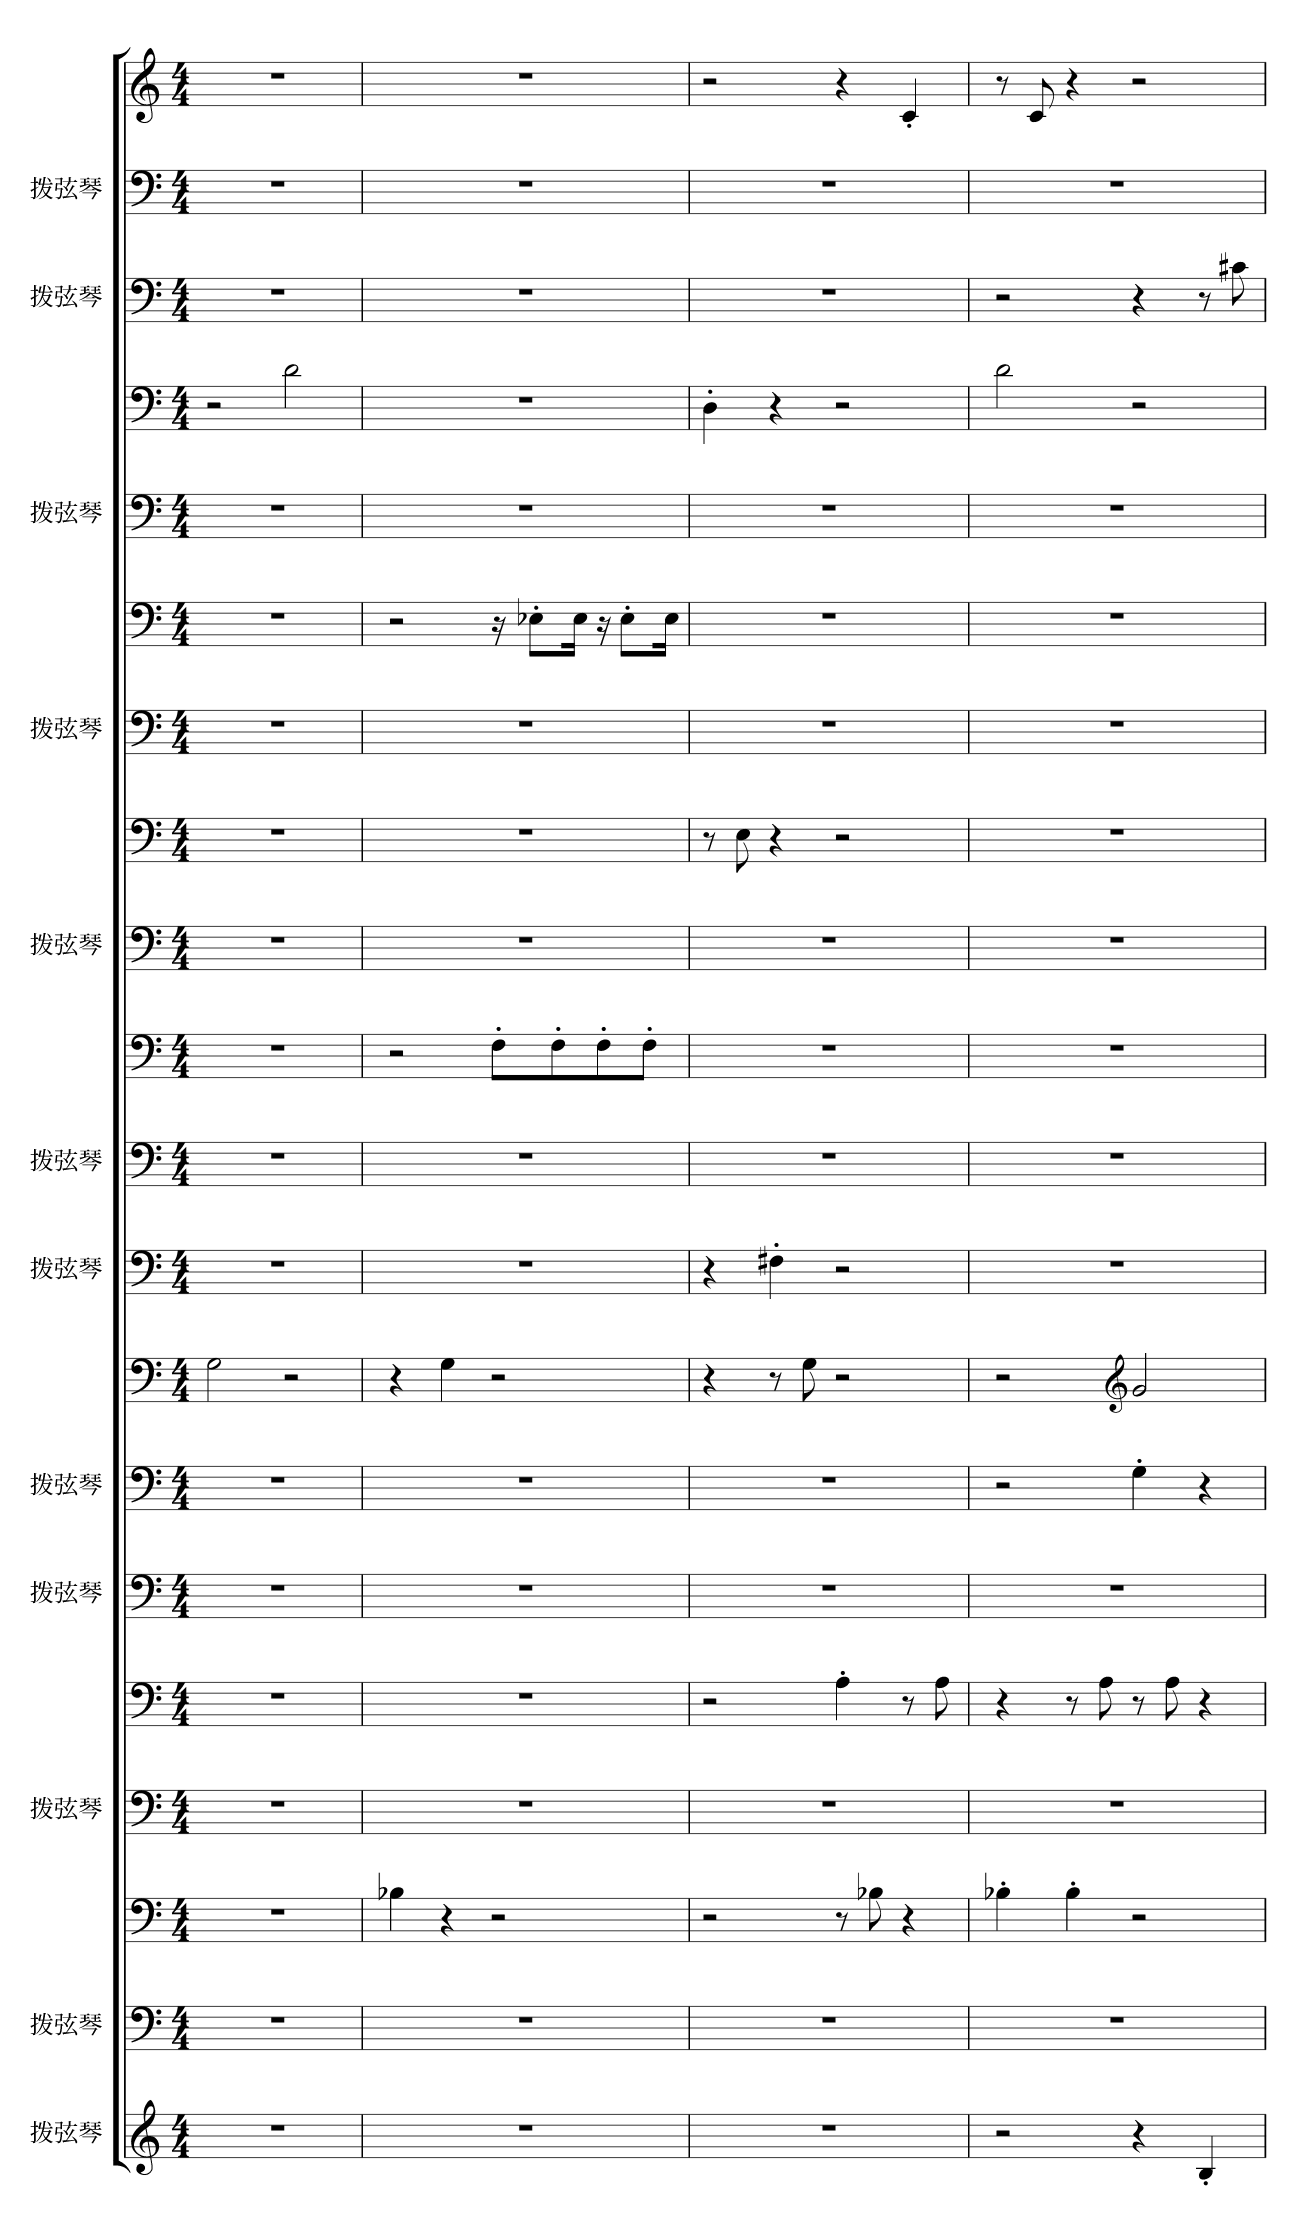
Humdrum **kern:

**kern	**kern	**kern	**kern	**kern	**kern	**kern	**kern	**kern	**kern	**kern	**kern	**kern	**kern	**kern	**kern	**kern	**kern	**kern	**kern
*part12	*part11	*part11	*part10	*part10	*part9	*part8	*part8	*part7	*part6	*part6	*part5	*part5	*part4	*part4	*part3	*part3	*part2	*part1	*part1
*staff20	*staff19	*staff18	*staff17	*staff16	*staff15	*staff14	*staff13	*staff12	*staff11	*staff10	*staff9	*staff8	*staff7	*staff6	*staff5	*staff4	*staff3	*staff2	*staff1
*I"拨弦琴	*I"拨弦琴	*	*I"拨弦琴	*	*I"拨弦琴	*I"拨弦琴	*	*I"拨弦琴	*I"拨弦琴	*	*I"拨弦琴	*	*I"拨弦琴	*	*I"拨弦琴	*	*I"拨弦琴	*I"拨弦琴	*
*clefG2	*clefF4	*clefF4	*clefF4	*clefF4	*clefF4	*clefF4	*clefF4	*clefF4	*clefF4	*clefF4	*clefF4	*clefF4	*clefF4	*clefF4	*clefF4	*clefF4	*clefF4	*clefF4	*clefG2
*k[]	*k[]	*k[]	*k[]	*k[]	*k[]	*k[]	*k[]	*k[]	*k[]	*k[]	*k[]	*k[]	*k[]	*k[]	*k[]	*k[]	*k[]	*k[]	*k[]
*M4/4	*M4/4	*M4/4	*M4/4	*M4/4	*M4/4	*M4/4	*M4/4	*M4/4	*M4/4	*M4/4	*M4/4	*M4/4	*M4/4	*M4/4	*M4/4	*M4/4	*M4/4	*M4/4	*M4/4
*MM124	*MM124	*MM124	*MM124	*MM124	*MM124	*MM124	*MM124	*MM124	*MM124	*MM124	*MM124	*MM124	*MM124	*MM124	*MM124	*MM124	*MM124	*MM124	*MM124
=1	=1	=1	=1	=1	=1	=1	=1	=1	=1	=1	=1	=1	=1	=1	=1	=1	=1	=1	=1
1r	1r	1r	1r	1r	1r	1r	2G\	1r	1r	1r	1r	1r	1r	1r	1r	2r	1r	1r	1r
.	.	.	.	.	.	.	2r	.	.	.	.	.	.	.	.	2d\	.	.	.
=2	=2	=2	=2	=2	=2	=2	=2	=2	=2	=2	=2	=2	=2	=2	=2	=2	=2	=2	=2
1r	1r	4B-X\	1r	1r	1r	1r	4r	1r	1r	2r	1r	1r	1r	2r	1r	1r	1r	1r	1r
.	.	4r	.	.	.	.	4G\	.	.	.	.	.	.	.	.	.	.	.	.
.	.	2r	.	.	.	.	2r	.	.	8F'\L	.	.	.	16r	.	.	.	.	.
.	.	.	.	.	.	.	.	.	.	.	.	.	.	8E-X'\L	.	.	.	.	.
.	.	.	.	.	.	.	.	.	.	8F'\	.	.	.	.	.	.	.	.	.
.	.	.	.	.	.	.	.	.	.	.	.	.	.	16E-\Jk	.	.	.	.	.
.	.	.	.	.	.	.	.	.	.	8F'\	.	.	.	16r	.	.	.	.	.
.	.	.	.	.	.	.	.	.	.	.	.	.	.	8E-'\L	.	.	.	.	.
.	.	.	.	.	.	.	.	.	.	8F'\J	.	.	.	.	.	.	.	.	.
.	.	.	.	.	.	.	.	.	.	.	.	.	.	16E-\Jk	.	.	.	.	.
=3	=3	=3	=3	=3	=3	=3	=3	=3	=3	=3	=3	=3	=3	=3	=3	=3	=3	=3	=3
1r	1r	2r	1r	2r	1r	1r	4r	4r	1r	1r	1r	8r	1r	1r	1r	4D'\	1r	1r	2r
.	.	.	.	.	.	.	.	.	.	.	.	8E\	.	.	.	.	.	.	.
.	.	.	.	.	.	.	8r	4F#X'\	.	.	.	4r	.	.	.	4r	.	.	.
.	.	.	.	.	.	.	8G\	.	.	.	.	.	.	.	.	.	.	.	.
.	.	8r	.	4A'\	.	.	2r	2r	.	.	.	2r	.	.	.	2r	.	.	4r
.	.	8B-X\	.	.	.	.	.	.	.	.	.	.	.	.	.	.	.	.	.
.	.	4r	.	8r	.	.	.	.	.	.	.	.	.	.	.	.	.	.	4c'/
.	.	.	.	8A\	.	.	.	.	.	.	.	.	.	.	.	.	.	.	.
=4	=4	=4	=4	=4	=4	=4	=4	=4	=4	=4	=4	=4	=4	=4	=4	=4	=4	=4	=4
2r	1r	4B-X'\	1r	4r	1r	2r	2r	1r	1r	1r	1r	1r	1r	1r	1r	2d\	2r	1r	8r
.	.	.	.	.	.	.	.	.	.	.	.	.	.	.	.	.	.	.	8c/
.	.	4B-'\	.	8r	.	.	.	.	.	.	.	.	.	.	.	.	.	.	4r
.	.	.	.	8A\	.	.	.	.	.	.	.	.	.	.	.	.	.	.	.
*	*	*	*	*	*	*	*clefG2	*	*	*	*	*	*	*	*	*	*	*	*
4r	.	2r	.	8r	.	4G'\	2g/	.	.	.	.	.	.	.	.	2r	4r	.	2r
.	.	.	.	8A\	.	.	.	.	.	.	.	.	.	.	.	.	.	.	.
4B'/	.	.	.	4r	.	4r	.	.	.	.	.	.	.	.	.	.	8r	.	.
.	.	.	.	.	.	.	.	.	.	.	.	.	.	.	.	.	8c#X\	.	.
=	=	=	=	=	=	=	=	=	=	=	=	=	=	=	=	=	=	=	=
*-	*-	*-	*-	*-	*-	*-	*-	*-	*-	*-	*-	*-	*-	*-	*-	*-	*-	*-	*-
